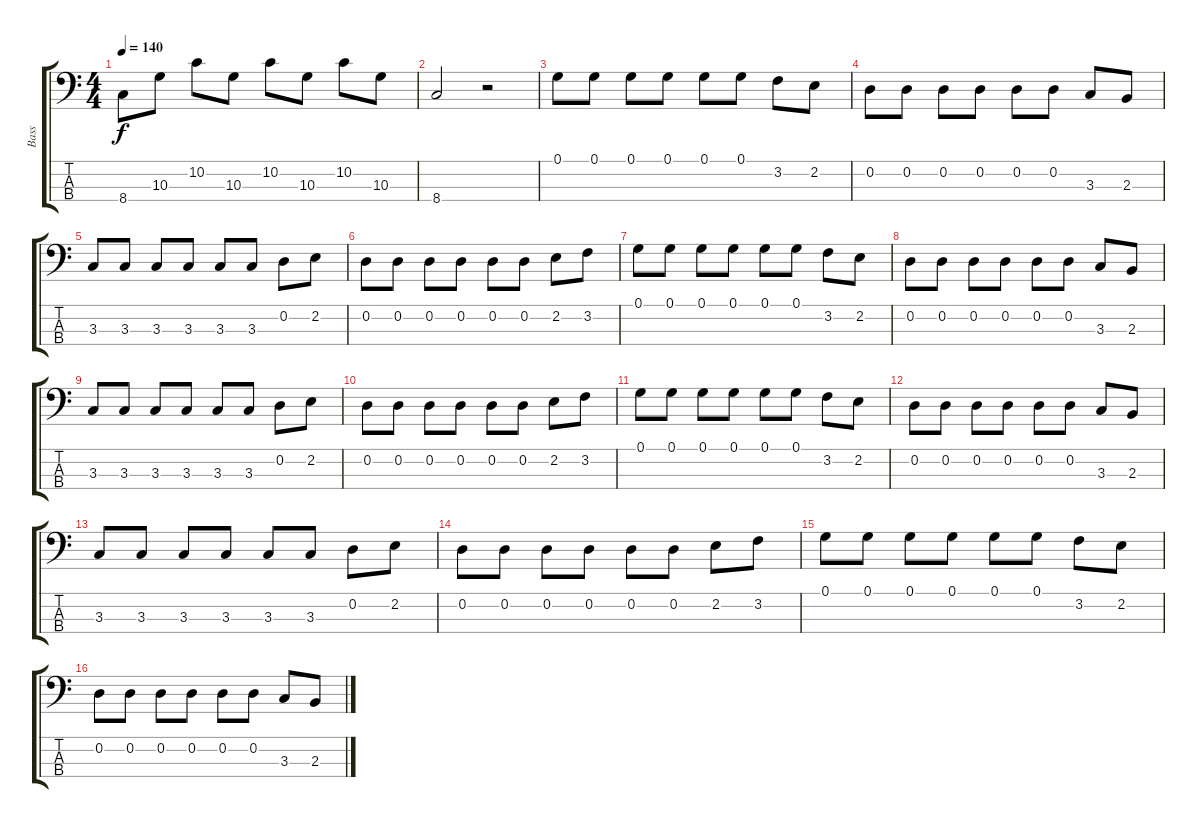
\track ("Bass" "Bass") {instrument electricbasspick}
\staff {score tabs}
\tuning (G2 D2 A1 E1) {hide}
\ts (4 4)
\tempo 140
\clef f4
\ks c
8.4.8{dy f} 10.3.8 10.2.8 10.3.8 10.2.8 10.3.8 10.2.8 10.3.8 |
8.4.2 r.2 |
0.1.8 0.1.8 0.1.8 0.1.8 0.1.8 0.1.8 3.2.8 2.2.8 |
0.2.8 0.2.8 0.2.8 0.2.8 0.2.8 0.2.8 3.3.8 2.3.8 |
3.3.8 3.3.8 3.3.8 3.3.8 3.3.8 3.3.8 0.2.8 2.2.8 |
0.2.8 0.2.8 0.2.8 0.2.8 0.2.8 0.2.8 2.2.8 3.2.8 |
0.1.8 0.1.8 0.1.8 0.1.8 0.1.8 0.1.8 3.2.8 2.2.8 |
0.2.8 0.2.8 0.2.8 0.2.8 0.2.8 0.2.8 3.3.8 2.3.8 |
3.3.8 3.3.8 3.3.8 3.3.8 3.3.8 3.3.8 0.2.8 2.2.8 |
0.2.8 0.2.8 0.2.8 0.2.8 0.2.8 0.2.8 2.2.8 3.2.8 |
0.1.8 0.1.8 0.1.8 0.1.8 0.1.8 0.1.8 3.2.8 2.2.8 |
0.2.8 0.2.8 0.2.8 0.2.8 0.2.8 0.2.8 3.3.8 2.3.8 |
3.3.8 3.3.8 3.3.8 3.3.8 3.3.8 3.3.8 0.2.8 2.2.8 |
0.2.8 0.2.8 0.2.8 0.2.8 0.2.8 0.2.8 2.2.8 3.2.8 |
0.1.8 0.1.8 0.1.8 0.1.8 0.1.8 0.1.8 3.2.8 2.2.8 |
0.2.8 0.2.8 0.2.8 0.2.8 0.2.8 0.2.8 3.3.8 2.3.8
